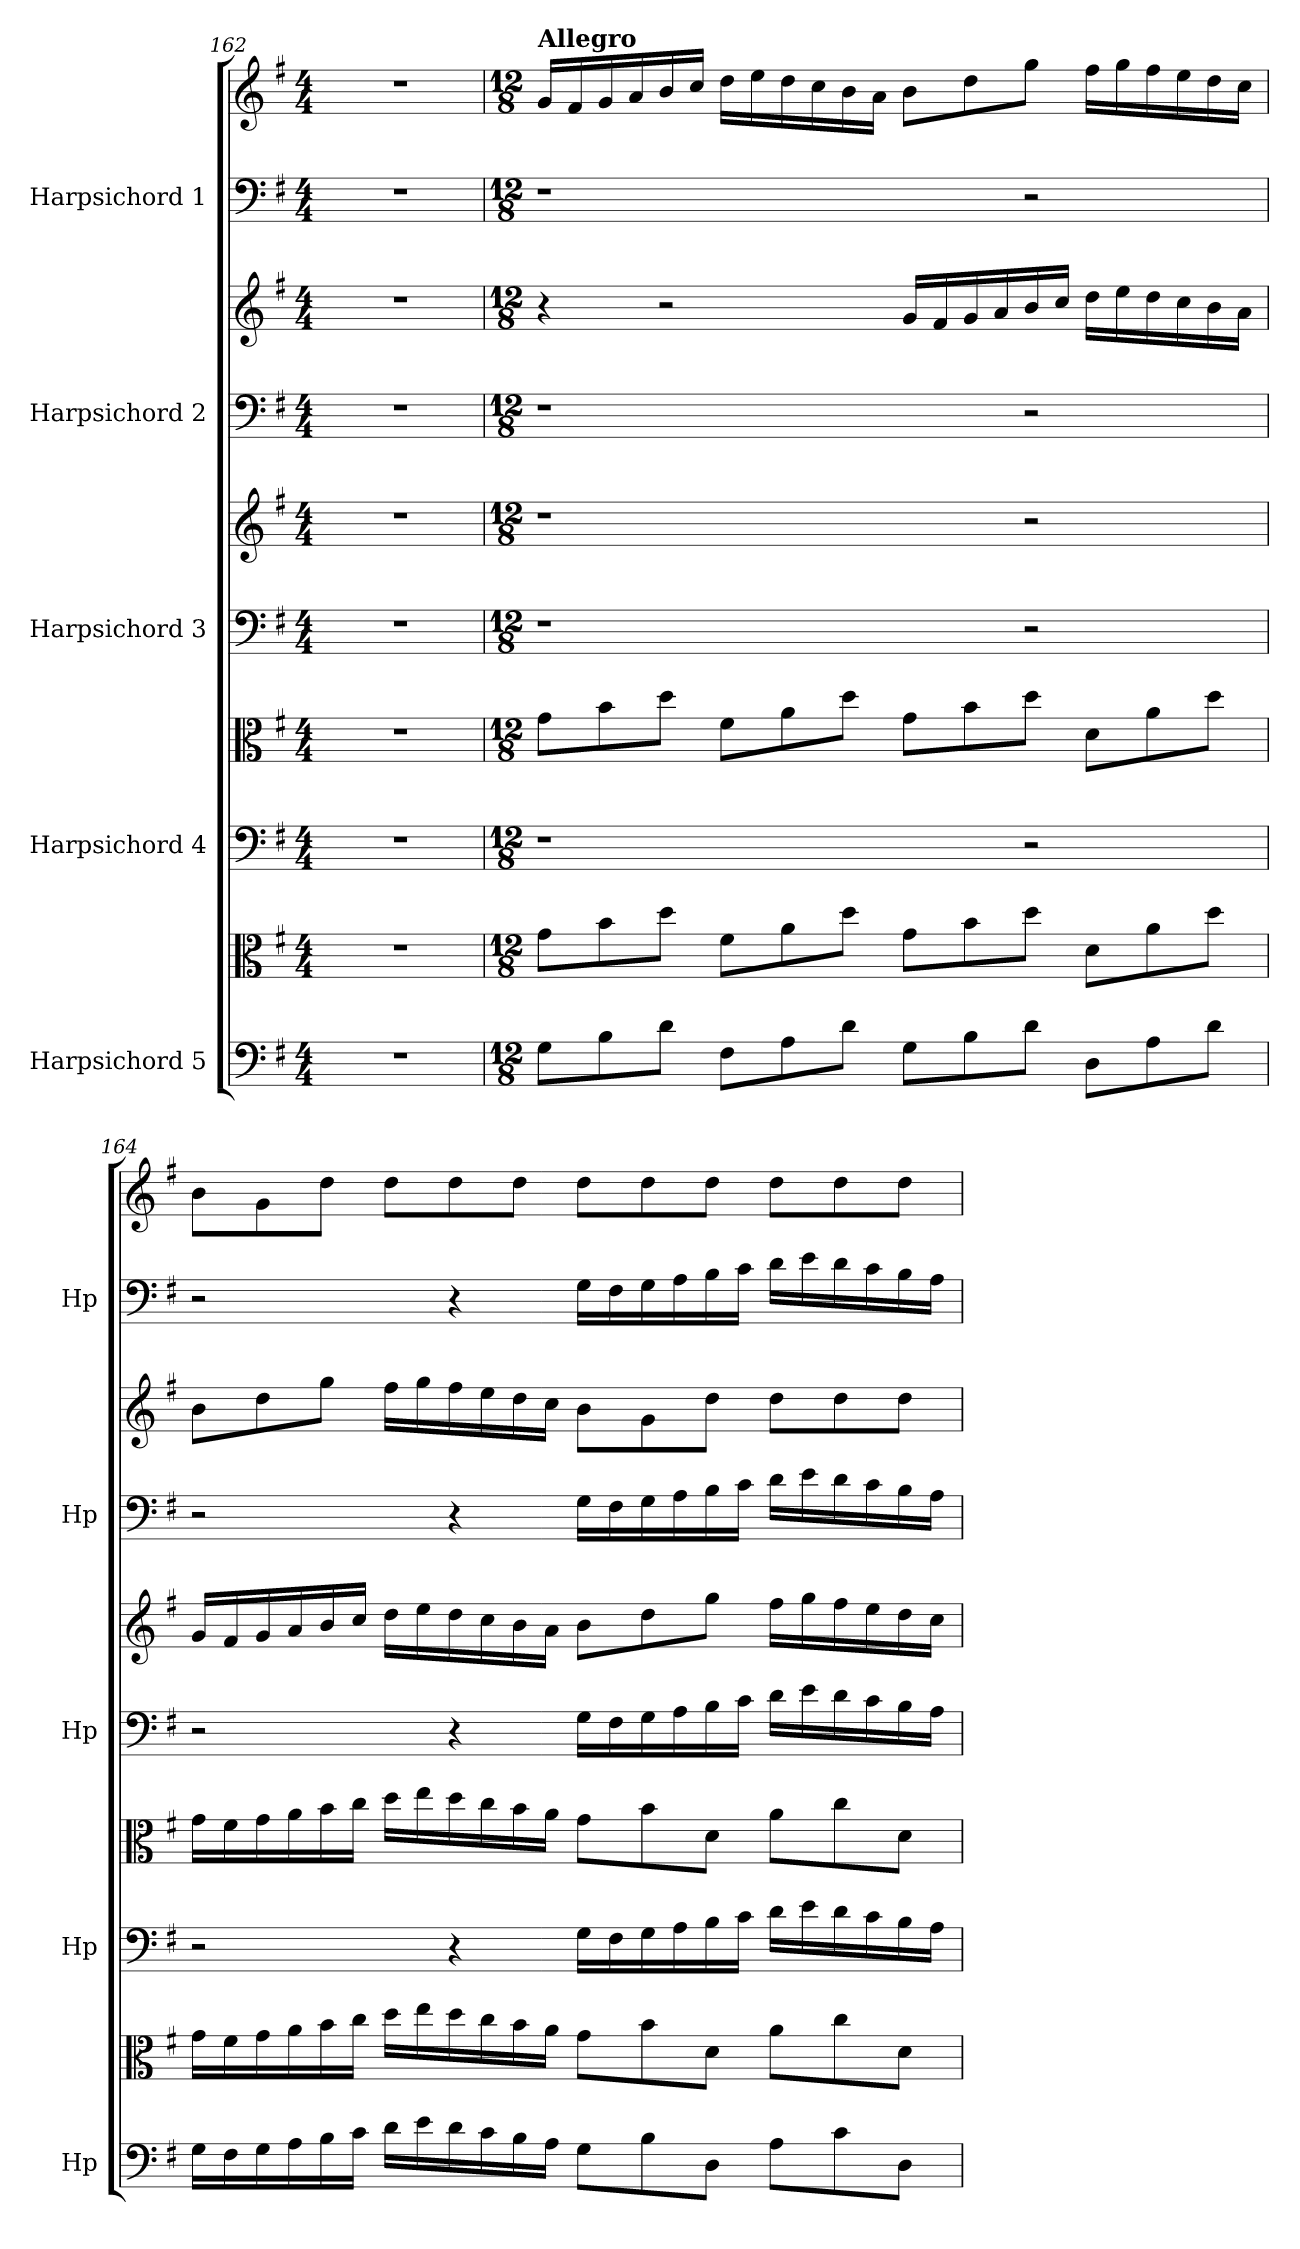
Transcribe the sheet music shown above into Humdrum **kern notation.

**kern	**kern	**kern	**kern	**kern	**kern	**kern	**kern	**kern	**kern
*part5	*part5	*part4	*part4	*part3	*part3	*part2	*part2	*part1	*part1
*staff10	*staff9	*staff8	*staff7	*staff6	*staff5	*staff4	*staff3	*staff2	*staff1
*I"Harpsichord 5	*	*I"Harpsichord 4	*	*I"Harpsichord 3	*	*I"Harpsichord 2	*	*I"Harpsichord 1	*
*I'Hp	*	*I'Hp	*	*I'Hp	*	*I'Hp	*	*I'Hp	*
*clefF4	*clefC3	*clefF4	*clefC3	*clefF4	*clefG2	*clefF4	*clefG2	*clefF4	*clefG2
*k[f#]	*k[f#]	*k[f#]	*k[f#]	*k[f#]	*k[f#]	*k[f#]	*k[f#]	*k[f#]	*k[f#]
*M4/4	*M4/4	*M4/4	*M4/4	*M4/4	*M4/4	*M4/4	*M4/4	*M4/4	*M4/4
=162	=162	=162	=162	=162	=162	=162	=162	=162	=162
1r	1r	1r	1r	1r	1r	1r	1r	1r	1r
=163	=163	=163	=163	=163	=163	=163	=163	=163	=163
*M12/8	*M12/8	*M12/8	*M12/8	*M12/8	*M12/8	*M12/8	*M12/8	*M12/8	*M12/8
!	!	!	!	!	!	!	!	!	!LO:TX:a:B:t=Allegro
8G\L	8g\L	1r	8g\L	1r	1r	1r	4r	1r	16g/LL
.	.	.	.	.	.	.	.	.	16f#/
8B\	8b\	.	8b\	.	.	.	.	.	16g/
.	.	.	.	.	.	.	.	.	16a/
8d\J	8dd\J	.	8dd\J	.	.	.	2r	.	16b/
.	.	.	.	.	.	.	.	.	16cc/JJ
8F#\L	8f#\L	.	8f#\L	.	.	.	.	.	16dd\LL
.	.	.	.	.	.	.	.	.	16ee\
8A\	8a\	.	8a\	.	.	.	.	.	16dd\
.	.	.	.	.	.	.	.	.	16cc\
8d\J	8dd\J	.	8dd\J	.	.	.	.	.	16b\
.	.	.	.	.	.	.	.	.	16a\JJ
8G\L	8g\L	.	8g\L	.	.	.	16g/LL	.	8b\L
.	.	.	.	.	.	.	16f#/	.	.
8B\	8b\	.	8b\	.	.	.	16g/	.	8dd\
.	.	.	.	.	.	.	16a/	.	.
8d\J	8dd\J	2r	8dd\J	2r	2r	2r	16b/	2r	8gg\J
.	.	.	.	.	.	.	16cc/JJ	.	.
8D\L	8d\L	.	8d\L	.	.	.	16dd\LL	.	16ff#\LL
.	.	.	.	.	.	.	16ee\	.	16gg\
8A\	8a\	.	8a\	.	.	.	16dd\	.	16ff#\
.	.	.	.	.	.	.	16cc\	.	16ee\
8d\J	8dd\J	.	8dd\J	.	.	.	16b\	.	16dd\
.	.	.	.	.	.	.	16a\JJ	.	16cc\JJ
!!LO:PB:g=z
=164	=164	=164	=164	=164	=164	=164	=164	=164	=164
16G\LL	16g\LL	2r	16g\LL	2r	16g/LL	2r	8b\L	2r	8b\L
16F#\	16f#\	.	16f#\	.	16f#/	.	.	.	.
16G\	16g\	.	16g\	.	16g/	.	8dd\	.	8g\
16A\	16a\	.	16a\	.	16a/	.	.	.	.
16B\	16b\	.	16b\	.	16b/	.	8gg\J	.	8dd\J
16c\JJ	16cc\JJ	.	16cc\JJ	.	16cc/JJ	.	.	.	.
16d\LL	16dd\LL	.	16dd\LL	.	16dd\LL	.	16ff#\LL	.	8dd\L
16e\	16ee\	.	16ee\	.	16ee\	.	16gg\	.	.
16d\	16dd\	4r	16dd\	4r	16dd\	4r	16ff#\	4r	8dd\
16c\	16cc\	.	16cc\	.	16cc\	.	16ee\	.	.
16B\	16b\	.	16b\	.	16b\	.	16dd\	.	8dd\J
16A\JJ	16a\JJ	.	16a\JJ	.	16a\JJ	.	16cc\JJ	.	.
8G\L	8g\L	16G\LL	8g\L	16G\LL	8b\L	16G\LL	8b\L	16G\LL	8dd\L
.	.	16F#\	.	16F#\	.	16F#\	.	16F#\	.
8B\	8b\	16G\	8b\	16G\	8dd\	16G\	8g\	16G\	8dd\
.	.	16A\	.	16A\	.	16A\	.	16A\	.
8D\J	8d\J	16B\	8d\J	16B\	8gg\J	16B\	8dd\J	16B\	8dd\J
.	.	16c\JJ	.	16c\JJ	.	16c\JJ	.	16c\JJ	.
8A\L	8a\L	16d\LL	8a\L	16d\LL	16ff#\LL	16d\LL	8dd\L	16d\LL	8dd\L
.	.	16e\	.	16e\	16gg\	16e\	.	16e\	.
8c\	8cc\	16d\	8cc\	16d\	16ff#\	16d\	8dd\	16d\	8dd\
.	.	16c\	.	16c\	16ee\	16c\	.	16c\	.
8D\J	8d\J	16B\	8d\J	16B\	16dd\	16B\	8dd\J	16B\	8dd\J
.	.	16A\JJ	.	16A\JJ	16cc\JJ	16A\JJ	.	16A\JJ	.
=	=	=	=	=	=	=	=	=	=
*-	*-	*-	*-	*-	*-	*-	*-	*-	*-
